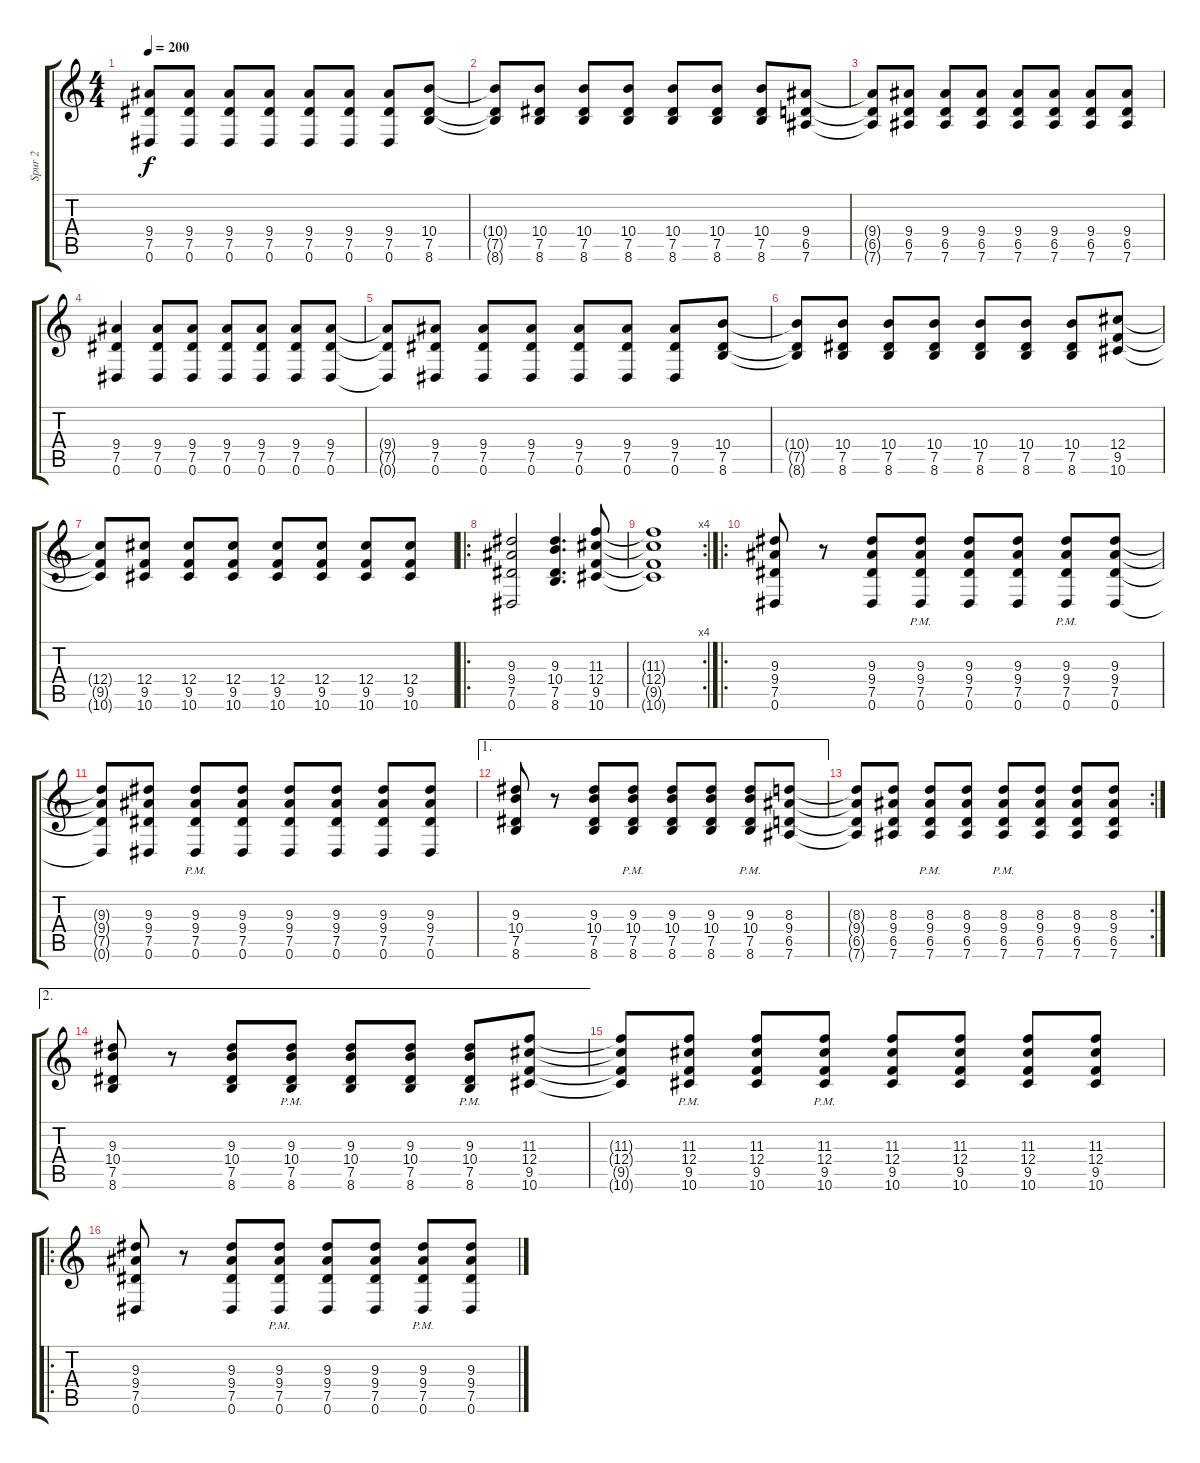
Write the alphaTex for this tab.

\track ("Spur 2" "Spur 2") {instrument distortionguitar}
\staff {score tabs}
\tuning (Eb4 Bb3 Gb3 Db3 Ab2 Eb2) {hide}
\ts (4 4)
\tempo 200
\clef g2
\ks c
(9.4{t} 7.5{t} 0.6{t}).8{dy f} (9.4 7.5 0.6).8 (9.4 7.5 0.6).8 (9.4 7.5 0.6).8 (9.4 7.5 0.6).8 (9.4 7.5 0.6).8 (9.4 7.5 0.6).8 (10.4 7.5 8.6).8 |
(10.4{t} 7.5{t} 8.6{t}).8 (10.4 7.5 8.6).8 (10.4 7.5 8.6).8 (10.4 7.5 8.6).8 (10.4 7.5 8.6).8 (10.4 7.5 8.6).8 (10.4 7.5 8.6).8 (9.4 6.5 7.6).8 |
(9.4{t} 6.5{t} 7.6{t}).8 (9.4 6.5 7.6).8 (9.4 6.5 7.6).8 (9.4 6.5 7.6).8 (9.4 6.5 7.6).8 (9.4 6.5 7.6).8 (9.4 6.5 7.6).8 (9.4 6.5 7.6).8 |
(9.4 7.5 0.6).4 (9.4 7.5 0.6).8 (9.4 7.5 0.6).8 (9.4 7.5 0.6).8 (9.4 7.5 0.6).8 (9.4 7.5 0.6).8 (9.4 7.5 0.6).8 |
(9.4{t} 7.5{t} 0.6{t}).8 (9.4 7.5 0.6).8 (9.4 7.5 0.6).8 (9.4 7.5 0.6).8 (9.4 7.5 0.6).8 (9.4 7.5 0.6).8 (9.4 7.5 0.6).8 (10.4 7.5 8.6).8 |
(10.4{t} 7.5{t} 8.6{t}).8 (10.4 7.5 8.6).8 (10.4 7.5 8.6).8 (10.4 7.5 8.6).8 (10.4 7.5 8.6).8 (10.4 7.5 8.6).8 (10.4 7.5 8.6).8 (12.4 9.5 10.6).8 |
(12.4{t} 9.5{t} 10.6{t}).8 (12.4 9.5 10.6).8 (12.4 9.5 10.6).8 (12.4 9.5 10.6).8 (12.4 9.5 10.6).8 (12.4 9.5 10.6).8 (12.4 9.5 10.6).8 (12.4 9.5 10.6).8 |
\ro
(9.3 9.4 7.5 0.6).2 (9.3 10.4 7.5 8.6).4{d} (11.3 12.4 9.5 10.6).8 |
\rc 4
(11.3{t} 12.4{t} 9.5{t} 10.6{t}).1 |
\ro
(9.3 9.4 7.5 0.6).8 r.8 (9.3 9.4 7.5 0.6).8 (9.3{pm} 9.4{pm} 7.5{pm} 0.6{pm}).8 (9.3 9.4 7.5 0.6).8 (9.3 9.4 7.5 0.6).8 (9.3{pm} 9.4{pm} 7.5{pm} 0.6{pm}).8 (9.3 9.4 7.5 0.6).8 |
(9.3{t} 9.4{t} 7.5{t} 0.6{t}).8 (9.3 9.4 7.5 0.6).8 (9.3{pm} 9.4{pm} 7.5{pm} 0.6{pm}).8 (9.3 9.4 7.5 0.6).8 (9.3 9.4 7.5 0.6).8 (9.3 9.4 7.5 0.6).8 (9.3 9.4 7.5 0.6).8 (9.3 9.4 7.5 0.6).8 |
\ae 1
(9.3 10.4 7.5 8.6).8 r.8 (9.3 10.4 7.5 8.6).8 (9.3{pm} 10.4{pm} 7.5{pm} 8.6{pm}).8 (9.3 10.4 7.5 8.6).8 (9.3 10.4 7.5 8.6).8 (9.3{pm} 10.4{pm} 7.5{pm} 8.6{pm}).8 (8.3 9.4 6.5 7.6).8 |
\rc 2
(8.3{t} 9.4{t} 6.5{t} 7.6{t}).8 (8.3 9.4 6.5 7.6).8 (8.3{pm} 9.4{pm} 6.5{pm} 7.6{pm}).8 (8.3 9.4 6.5 7.6).8 (8.3{pm} 9.4{pm} 6.5{pm} 7.6{pm}).8 (8.3 9.4 6.5 7.6).8 (8.3 9.4 6.5 7.6).8 (8.3 9.4 6.5 7.6).8 |
\ae 2
(9.3 10.4 7.5 8.6).8 r.8 (9.3 10.4 7.5 8.6).8 (9.3{pm} 10.4{pm} 7.5{pm} 8.6{pm}).8 (9.3 10.4 7.5 8.6).8 (9.3 10.4 7.5 8.6).8 (9.3{pm} 10.4{pm} 7.5{pm} 8.6{pm}).8 (11.3 12.4 9.5 10.6).8 |
(11.3{t} 12.4{t} 9.5{t} 10.6{t}).8 (11.3{pm} 12.4{pm} 9.5{pm} 10.6{pm}).8 (11.3 12.4 9.5 10.6).8 (11.3{pm} 12.4{pm} 9.5{pm} 10.6{pm}).8 (11.3 12.4 9.5 10.6).8 (11.3 12.4 9.5 10.6).8 (11.3 12.4 9.5 10.6).8 (11.3 12.4 9.5 10.6).8 |
\ro
(9.3 9.4 7.5 0.6).8 r.8 (9.3 9.4 7.5 0.6).8 (9.3{pm} 9.4{pm} 7.5{pm} 0.6{pm}).8 (9.3 9.4 7.5 0.6).8 (9.3 9.4 7.5 0.6).8 (9.3{pm} 9.4{pm} 7.5{pm} 0.6{pm}).8 (9.3 9.4 7.5 0.6).8
